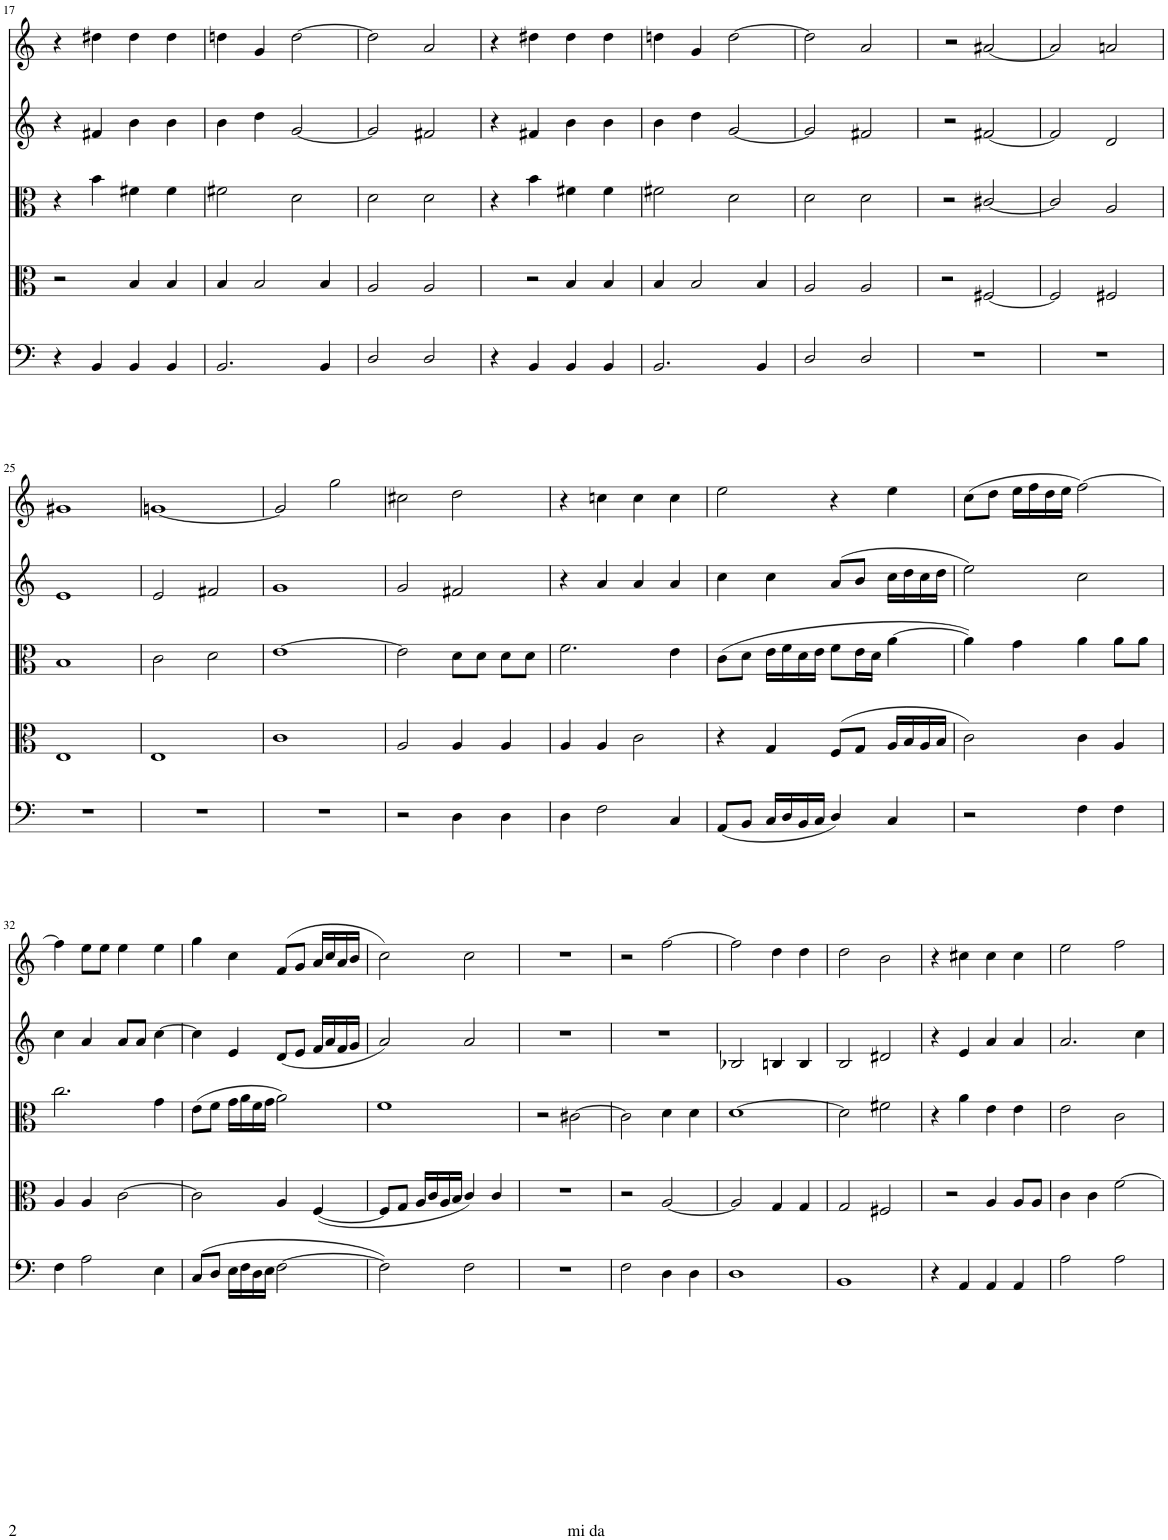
**kern	**kern	**kern	**kern	**kern
*part5	*part4	*part3	*part2	*part1
*staff5	*staff4	*staff3	*staff2	*staff1
*I"Basso	*I"Tenore	*I"Altus	*I"Quinto	*I"Canto
!!LO:PB:g=z
*clefF4	*clefC3	*clefC3	*clefG2	*clefG2
*k[]	*k[]	*k[]	*k[]	*k[]
*M2/2	*M2/2	*M2/2	*M2/2	*M2/2
*met(c|)	*met(c|)	*met(c|)	*met(c|)	*met(c|)
=17	=17	=17	=17	=17
4r	2r	4r	4r	4r
4BB/	.	4b\	4f#X/	4dd#X\
4BB/	4B/	4f#X\	4b\	4dd#\
4BB/	4B/	4f#\	4b\	4dd#\
=18	=18	=18	=18	=18
2.BB/	4B/	2f#X\	4b\	4ddn\
.	2B/	.	4dd\	4g/
.	.	2d\	[2g/	[2dd\
4BB/	4B/	.	.	.
=19	=19	=19	=19	=19
2D/	2A/	2d\	2g/]	2dd\]
2D/	2A/	2d\	2f#X/	2a/
=20	=20	=20	=20	=20
4r	2r	4r	4r	4r
4BB/	.	4b\	4f#X/	4dd#X\
4BB/	4B/	4f#X\	4b\	4dd#\
4BB/	4B/	4f#\	4b\	4dd#\
=21	=21	=21	=21	=21
2.BB/	4B/	2f#X\	4b\	4ddn\
.	2B/	.	4dd\	4g/
.	.	2d\	[2g/	[2dd\
4BB/	4B/	.	.	.
=22	=22	=22	=22	=22
2D/	2A/	2d\	2g/]	2dd\]
2D/	2A/	2d\	2f#X/	2a/
=23	=23	=23	=23	=23
1r	2r	2r	2r	2r
.	[2F#X/	[2c#X/	[2f#X/	[2a#X/
=24	=24	=24	=24	=24
1r	2F#/]	2c#/]	2f#/]	2a#/]
.	2F#X/	2A/	2d/	2an/
!!LO:LB:g=z
=25	=25	=25	=25	=25
1r	1E	1B	1e	1g#X
=26	=26	=26	=26	=26
1r	1E	2c\	2e/	[1gn
.	.	2d\	2f#X/	.
=27	=27	=27	=27	=27
1r	1c	[1e	1g	2g/]
.	.	.	.	2gg\
=28	=28	=28	=28	=28
2r	2A/	2e\]	2g/	2cc#X\
4D\	4A/	8d\L	2f#X/	2dd\
.	.	8d\J	.	.
4D\	4A/	8d\L	.	.
.	.	8d\J	.	.
=29	=29	=29	=29	=29
4D\	4A/	2.f\	4r	4r
2F\	4A/	.	4a/	4ccn\
.	2c\	.	4a/	4cc\
4C/	.	4e\	4a/	4cc\
=30	=30	=30	=30	=30
(8AA/L	4r	(8c\L	4cc\	2ee\
8BB/J	.	8d\J	.	.
16C/LL	4G/	16e\LL	4cc\	.
16D/	.	16f\	.	.
16BB/	.	16d\	.	.
16C/JJ	.	16e\JJ	.	.
4D/)	(8F/L	8f\L	(8a/L	4r
.	8G/J	16e\L	8b/J	.
.	.	16d\JJ	.	.
4C/	16A/LL	[4a\	16cc\LL	4ee\
.	16B/	.	16dd\	.
.	16A/	.	16cc\	.
.	16B/JJ	.	16dd\JJ	.
=31	=31	=31	=31	=31
2r	2c\)	4a\])	2ee\)	(8cc\L
.	.	.	.	8dd\J
.	.	4g\	.	16ee\LL
.	.	.	.	16ff\
.	.	.	.	16dd\
.	.	.	.	16ee\JJ
4F\	4c\	4a\	2cc\	[2ff\)
4F\	4A/	8a\L	.	.
.	.	8a\J	.	.
!!LO:LB:g=z
=32	=32	=32	=32	=32
4F\	4A/	2.cc\	4cc\	4ff\]
2A\	4A/	.	4a/	8ee\L
.	.	.	.	8ee\J
.	[2c\	.	8a/L	4ee\
.	.	.	8a/J	.
4E\	.	4g\	[4cc\	4ee\
=33	=33	=33	=33	=33
(8C/L	2c\]	(8e\L	4cc\]	4gg\
8D/J	.	8f\J	.	.
16E\LL	.	16g\LL	4e/	4cc\
16F\	.	16a\	.	.
16D\	.	16f\	.	.
16E\JJ	.	16g\JJ	.	.
[2F\	4A/	2a\)	(8d/L	(8f/L
.	.	.	8e/J	8g/J
.	([4F/	.	16f/LL	16a/LL
.	.	.	16a/	16cc/
.	.	.	16f/	16a/
.	.	.	16g/JJ	16b/JJ
=34	=34	=34	=34	=34
2F\])	8F/L]	1f	2a/)	2cc\)
.	8G/J	.	.	.
.	16A/LL	.	.	.
.	16c/	.	.	.
.	16A/	.	.	.
.	16B/JJ	.	.	.
2F\	4c/)	.	2a/	2cc\
.	4c/	.	.	.
=35	=35	=35	=35	=35
1r	1r	2r	1r	1r
.	.	[2c#X\	.	.
=36	=36	=36	=36	=36
2F\	2r	2c#\]	1r	2r
4D\	[2A/	4d\	.	[2ff\
4D\	.	4d\	.	.
=37	=37	=37	=37	=37
1D	2A/]	[1d	2B-X/	2ff\]
.	4G/	.	4Bn/	4dd\
.	4G/	.	4B/	4dd\
=38	=38	=38	=38	=38
1BB	2G/	2d\]	2B/	2dd\
.	2F#X/	2f#X\	2d#X/	2b\
=39	=39	=39	=39	=39
4r	2r	4r	4r	4r
4AA/	.	4a\	4e/	4cc#X\
4AA/	4A/	4e\	4a/	4cc#\
4AA/	8A/L	4e\	4a/	4cc#\
.	8A/J	.	.	.
=40	=40	=40	=40	=40
2A\	4c\	2e\	2.a/	2ee\
.	4c\	.	.	.
2A\	[2f\	2c\	.	2ff\
.	.	.	4cc\	.
=	=	=	=	=
*-	*-	*-	*-	*-
